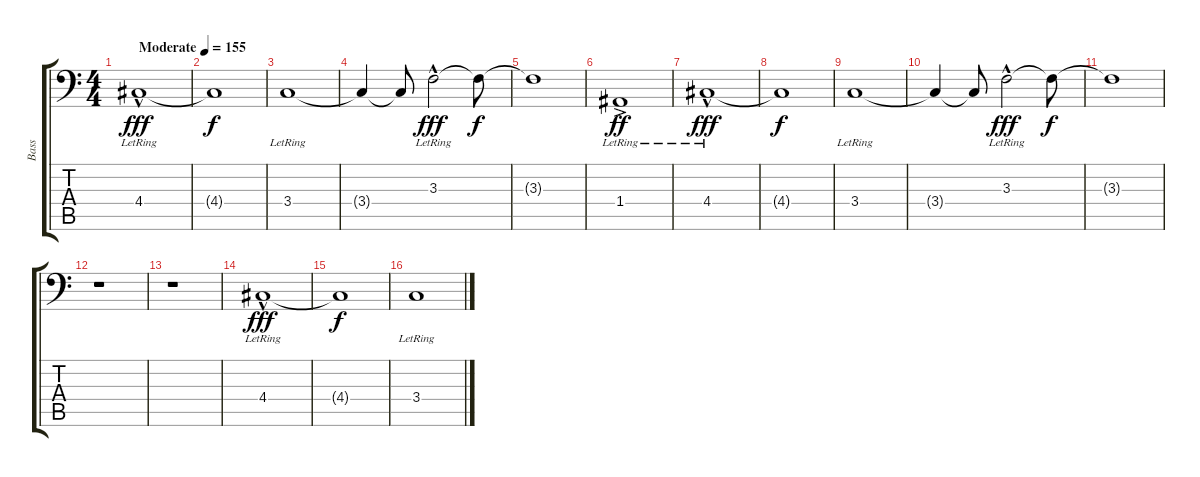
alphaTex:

\track ("Bass" "Bass") {instrument electricbassfinger}
\staff {score tabs}
\tuning (C3 G2 D2 A1 E1 B0) {hide}
\ts (4 4)
\tempo (155 "Moderate")
\clef f4
\ks c
4.4{hac lr}.1{dy fff instrument electricbassfinger} |
4.4{t}.1{dy f} |
3.4{lr}.1 |
3.4{t}.4 3.4{t}.8 3.3{hac lr}.2{dy fff} 3.3{t}.8{dy f} |
3.3{t}.1 |
1.4{ac lr}.1{dy ff} |
4.4{hac lr}.1{dy fff} |
4.4{t}.1{dy f} |
3.4{lr}.1 |
3.4{t}.4 3.4{t}.8 3.3{hac lr}.2{dy fff} 3.3{t}.8{dy f} |
3.3{t}.1 |
r.1 |
r.1 |
4.4{hac lr}.1{dy fff} |
4.4{t}.1{dy f} |
3.4{lr}.1
